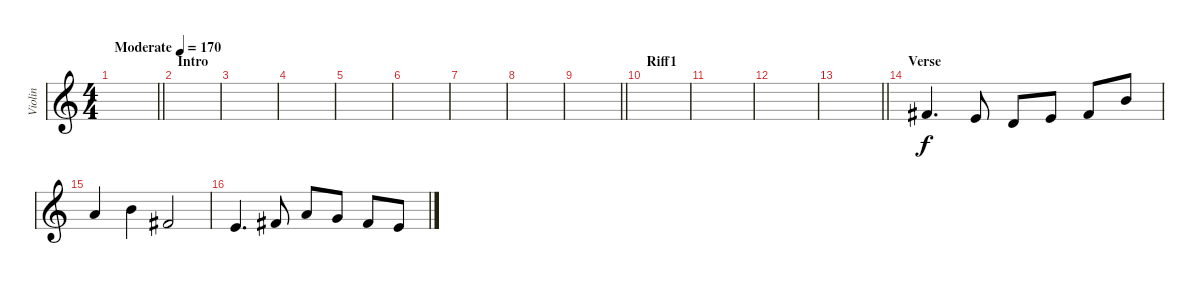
\track ("Violin" "Violin") {instrument violin}
\staff {score}
\tuning (E4 B3 G3 D3 A2 E2) {hide}
\ts (4 4)
\tempo (170 "Moderate")
\clef g2
\barLineRight lightlight
\ks c
|
\section ("" "Intro")
|
|
|
|
|
|
|
\barLineRight lightlight
|
\section ("" "Riff1")
|
|
|
\barLineRight lightlight
|
\section ("" "Verse")
7.2.4{d} 5.2.8 7.3.8 5.2.8 7.2.8 7.1.8 |
5.1.4 7.1.4 7.2.2 |
5.2.4{d} 7.2.8 5.1.8 8.2.8 7.2.8 5.2.8
